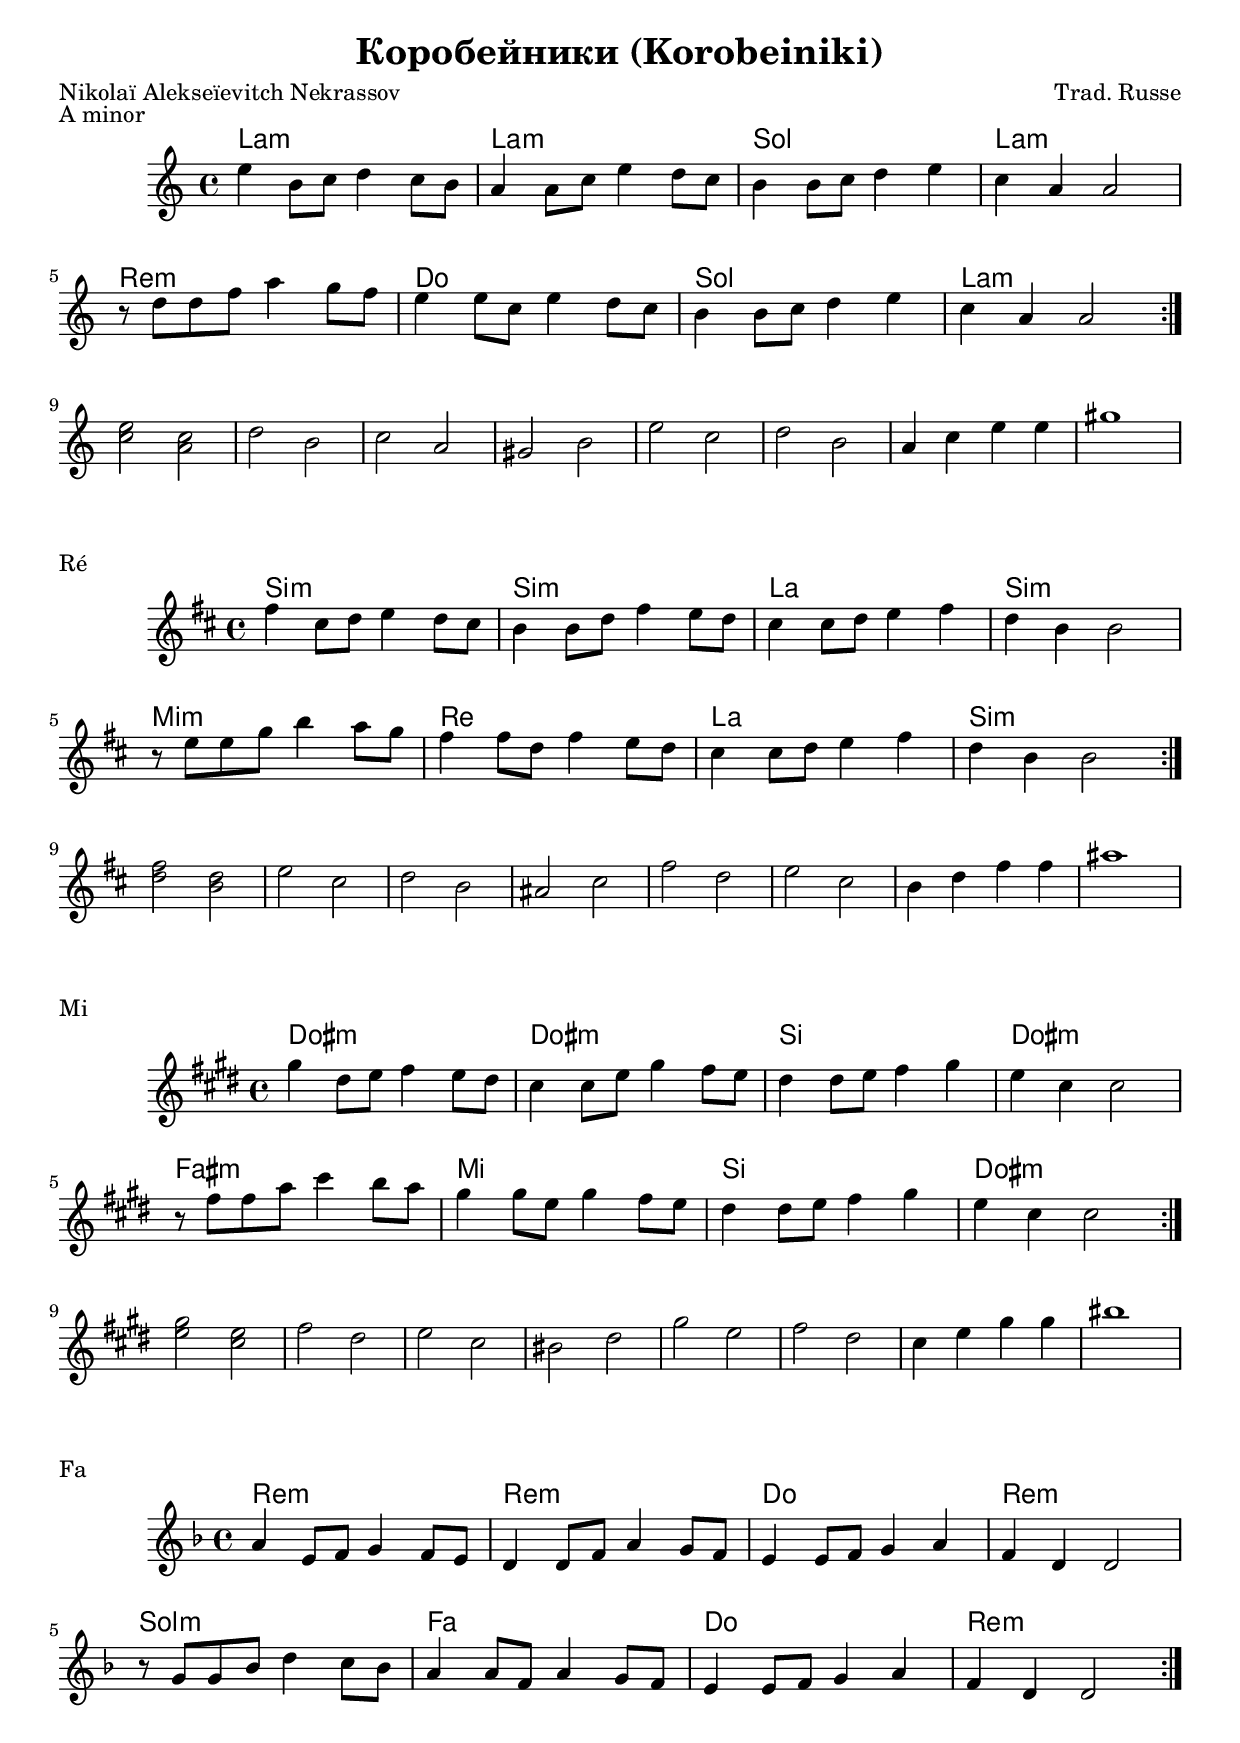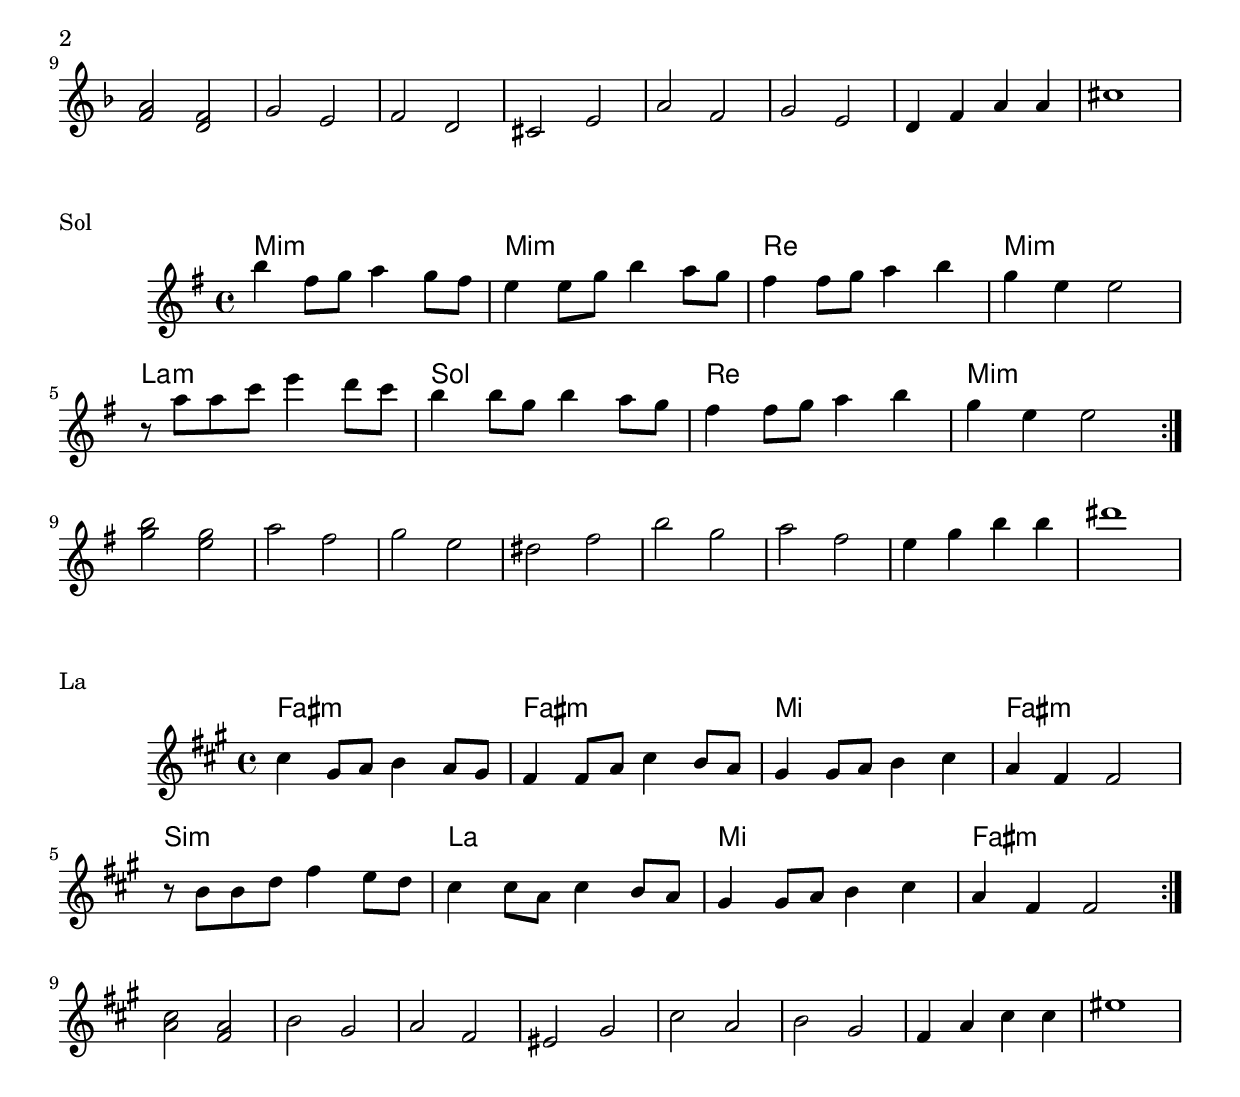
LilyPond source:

\version "2.19.32"
\include "italiano.ly"

\header {
	title = "Коробейники (Korobeiniki)"
	poet = "Nikolaï Alekseïevitch Nekrassov"
	composer = "Trad. Russe"
	arranger = ""
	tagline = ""
}

melody = \relative si' {
	\clef "treble"
	\key do \major
	\time 4/4
	
	\repeat volta 2 {
	 mi4 si8 do re4 do8 si
	 la4 la8 do mi4 re8 do 
	 si4 si8 do re4 mi
	 do4 la  la2 
	\break
	r8 re re fa
	 la4 sol8 fa
	 mi4 mi8 do
	 mi4 re8 do
	 si4 si8 do
	 re4 mi
	 do la
	 la2
	\break
	}
	<do mi>2 <la do>2 re2 si 	do la sold si
	mi2 do2 re2 si 	la4 do mi mi sold1
}

chordNames = \chordmode {
  la1:m    la1:m  sol1  la1:m
  re1:m    do1    sol1  la1:m
}

   
\markup "A minor"

\score {
  <<
    \new ChordNames \chordNames
    \new Staff      { \transpose do do \melody }
  >>
  \layout { }
}

\markup "Ré"

\score {
  <<
    \new ChordNames { \transpose do re \chordNames}
    \new Staff      { \transpose do re \melody }
  >>
  \layout { }
}
\markup "Mi"
\score {
  <<
    \new ChordNames { \transpose do mi \chordNames}
    \new Staff      { \transpose do mi \melody }
  >>
  \layout { }
}

\markup "Fa"
\score {
  <<
    \new ChordNames { \transpose do fa, \chordNames}
    \new Staff      { \transpose do fa, \melody }
  >>
  \layout { }
}

\markup "Sol"
\score {
  <<
    \new ChordNames { \transpose do sol \chordNames}
    \new Staff      { \transpose do sol \melody }
  >>
  \layout { }
}

\markup "La"
\score {
  <<
    \new ChordNames { \transpose do la, \chordNames}
    \new Staff      { \transpose do la, \melody }
  >>
  \layout { }
}
